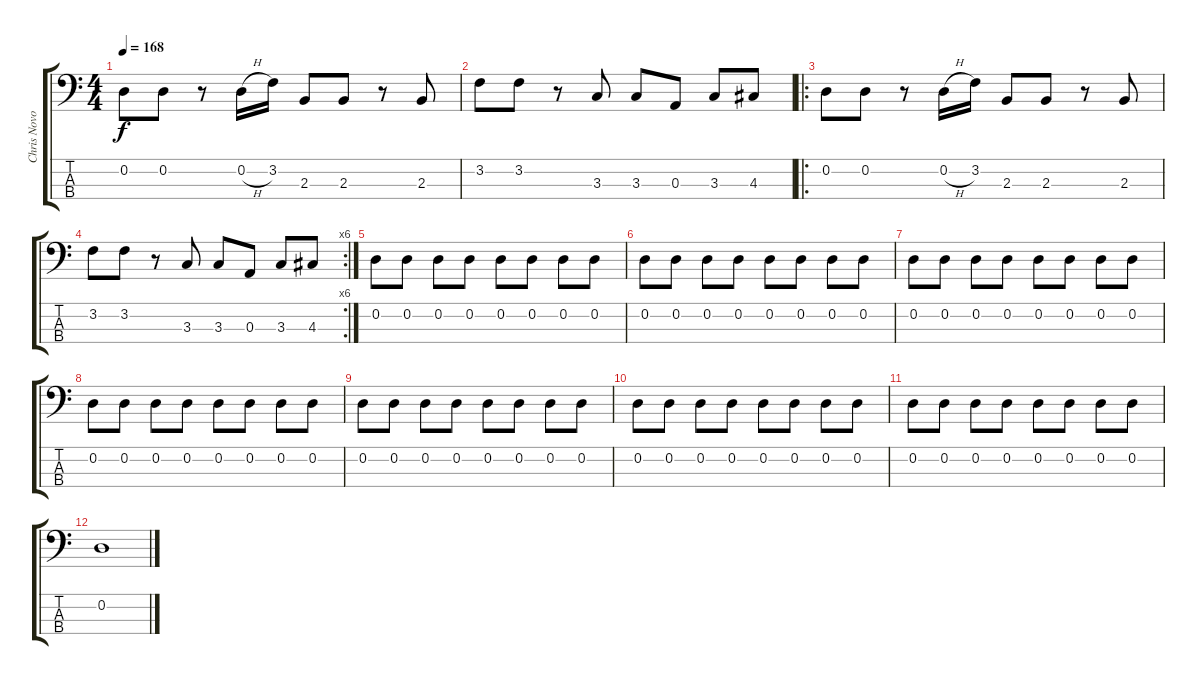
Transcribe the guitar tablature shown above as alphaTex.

\track ("Chris Novoselic - Bass" "Chris Novo") {instrument electricbasspick}
\staff {score tabs}
\tuning (G2 D2 A1 E1) {hide}
\ts (4 4)
\tempo 168
\clef f4
\ks c
0.2.8{dy f} 0.2.8 r.8 0.2{h}.16 3.2.16 2.3.8 2.3.8 r.8 2.3.8 |
3.2.8 3.2.8 r.8 3.3.8 3.3.8 0.3.8 3.3.8 4.3.8 |
\ro
0.2.8 0.2.8 r.8 0.2{h}.16 3.2.16 2.3.8 2.3.8 r.8 2.3.8 |
\rc 6
3.2.8 3.2.8 r.8 3.3.8 3.3.8 0.3.8 3.3.8 4.3.8 |
0.2.8 0.2.8 0.2.8 0.2.8 0.2.8 0.2.8 0.2.8 0.2.8 |
0.2.8 0.2.8 0.2.8 0.2.8 0.2.8 0.2.8 0.2.8 0.2.8 |
0.2.8 0.2.8 0.2.8 0.2.8 0.2.8 0.2.8 0.2.8 0.2.8 |
0.2.8 0.2.8 0.2.8 0.2.8 0.2.8 0.2.8 0.2.8 0.2.8 |
0.2.8 0.2.8 0.2.8 0.2.8 0.2.8 0.2.8 0.2.8 0.2.8 |
0.2.8 0.2.8 0.2.8 0.2.8 0.2.8 0.2.8 0.2.8 0.2.8 |
0.2.8 0.2.8 0.2.8 0.2.8 0.2.8 0.2.8 0.2.8 0.2.8 |
0.2.1
